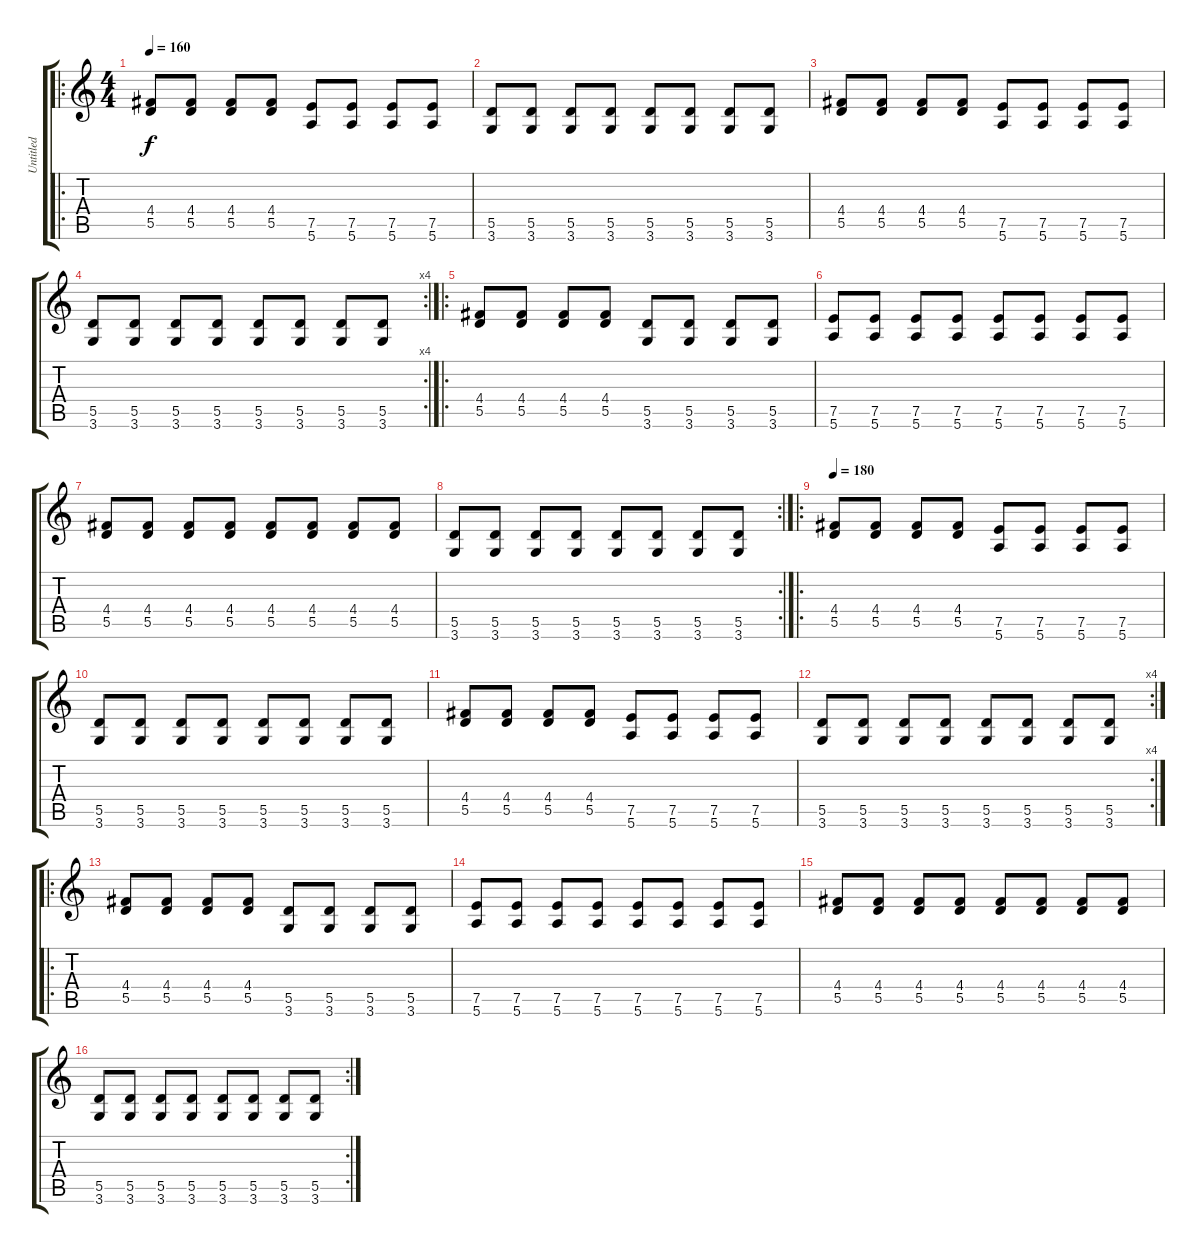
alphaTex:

\track ("Untitled" "Untitled") {instrument distortionguitar}
\staff {score tabs}
\tuning (E4 B3 G3 D3 A2 E2) {hide}
\ro
\ts (4 4)
\tempo 160
\clef g2
\ks c
(4.4 5.5).8{dy f instrument distortionguitar} (4.4 5.5).8 (4.4 5.5).8 (4.4 5.5).8 (7.5 5.6).8 (7.5 5.6).8 (7.5 5.6).8 (7.5 5.6).8 |
(5.5 3.6).8 (5.5 3.6).8 (5.5 3.6).8 (5.5 3.6).8 (5.5 3.6).8 (5.5 3.6).8 (5.5 3.6).8 (5.5 3.6).8 |
(4.4 5.5).8 (4.4 5.5).8 (4.4 5.5).8 (4.4 5.5).8 (7.5 5.6).8 (7.5 5.6).8 (7.5 5.6).8 (7.5 5.6).8 |
\rc 4
(5.5 3.6).8 (5.5 3.6).8 (5.5 3.6).8 (5.5 3.6).8 (5.5 3.6).8 (5.5 3.6).8 (5.5 3.6).8 (5.5 3.6).8 |
\ro
(4.4 5.5).8 (4.4 5.5).8 (4.4 5.5).8 (4.4 5.5).8 (5.5 3.6).8 (5.5 3.6).8 (5.5 3.6).8 (5.5 3.6).8 |
(7.5 5.6).8 (7.5 5.6).8 (7.5 5.6).8 (7.5 5.6).8 (7.5 5.6).8 (7.5 5.6).8 (7.5 5.6).8 (7.5 5.6).8 |
(4.4 5.5).8 (4.4 5.5).8 (4.4 5.5).8 (4.4 5.5).8 (4.4 5.5).8 (4.4 5.5).8 (4.4 5.5).8 (4.4 5.5).8 |
\rc 2
(5.5 3.6).8 (5.5 3.6).8 (5.5 3.6).8 (5.5 3.6).8 (5.5 3.6).8 (5.5 3.6).8 (5.5 3.6).8 (5.5 3.6).8 |
\ro
\tempo 180
(4.4 5.5).8 (4.4 5.5).8 (4.4 5.5).8 (4.4 5.5).8 (7.5 5.6).8 (7.5 5.6).8 (7.5 5.6).8 (7.5 5.6).8 |
(5.5 3.6).8 (5.5 3.6).8 (5.5 3.6).8 (5.5 3.6).8 (5.5 3.6).8 (5.5 3.6).8 (5.5 3.6).8 (5.5 3.6).8 |
(4.4 5.5).8 (4.4 5.5).8 (4.4 5.5).8 (4.4 5.5).8 (7.5 5.6).8 (7.5 5.6).8 (7.5 5.6).8 (7.5 5.6).8 |
\rc 4
(5.5 3.6).8 (5.5 3.6).8 (5.5 3.6).8 (5.5 3.6).8 (5.5 3.6).8 (5.5 3.6).8 (5.5 3.6).8 (5.5 3.6).8 |
\ro
(4.4 5.5).8 (4.4 5.5).8 (4.4 5.5).8 (4.4 5.5).8 (5.5 3.6).8 (5.5 3.6).8 (5.5 3.6).8 (5.5 3.6).8 |
(7.5 5.6).8 (7.5 5.6).8 (7.5 5.6).8 (7.5 5.6).8 (7.5 5.6).8 (7.5 5.6).8 (7.5 5.6).8 (7.5 5.6).8 |
(4.4 5.5).8 (4.4 5.5).8 (4.4 5.5).8 (4.4 5.5).8 (4.4 5.5).8 (4.4 5.5).8 (4.4 5.5).8 (4.4 5.5).8 |
\rc 2
(5.5 3.6).8 (5.5 3.6).8 (5.5 3.6).8 (5.5 3.6).8 (5.5 3.6).8 (5.5 3.6).8 (5.5 3.6).8 (5.5 3.6).8
